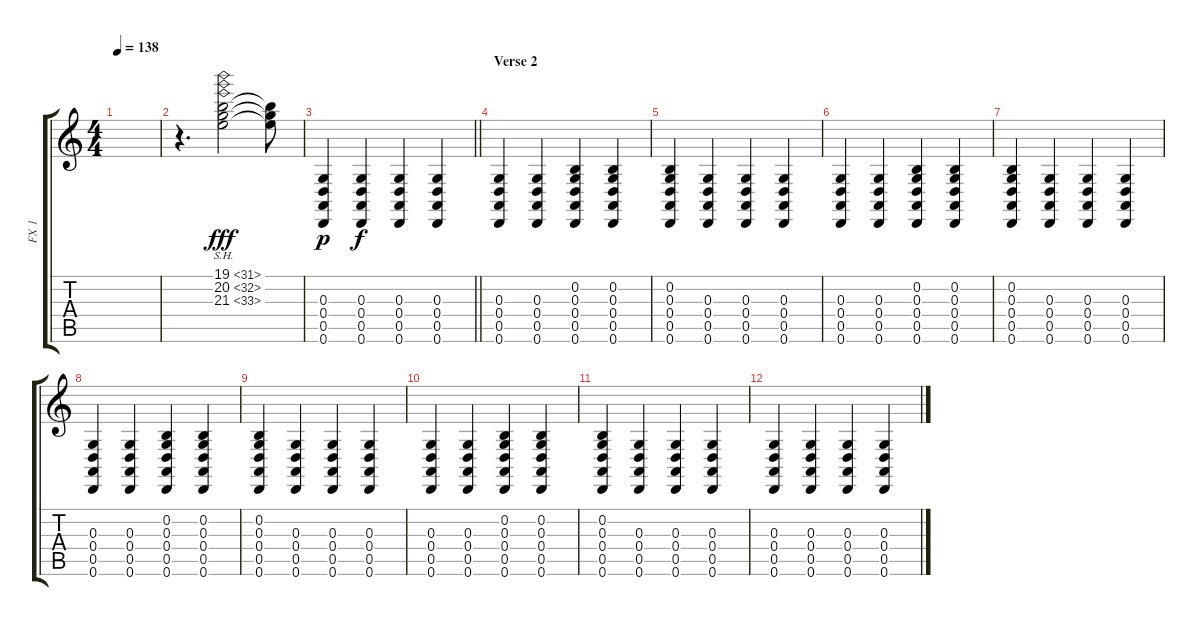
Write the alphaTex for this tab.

\track ("FX 1" "FX 1") {instrument stringensemble1}
\staff {score tabs}
\tuning (E4 B3 G3 D3 A2 D2) {hide}
\ts (4 4)
\tempo 138
\clef g2
\ks c
|
r.4{d balance 8 instrument choiraahs} (19.1{sh 12} 20.2{sh 12} 21.3{sh 12}).2{dy fff} (19.1{t} 20.2{t} 21.3{t}).8 |
\barLineRight lightlight
(0.3 0.4 0.5 0.6).4{dy p instrument melodictom} (0.3 0.4 0.5 0.6).4{dy f} (0.3 0.4 0.5 0.6).4 (0.3 0.4 0.5 0.6).4 |
\section ("" "Verse 2")
(0.3 0.4 0.5 0.6).4 (0.3 0.4 0.5 0.6).4 (0.2 0.3 0.4 0.5 0.6).4 (0.2 0.3 0.4 0.5 0.6).4 |
(0.2 0.3 0.4 0.5 0.6).4 (0.3 0.4 0.5 0.6).4 (0.3 0.4 0.5 0.6).4 (0.3 0.4 0.5 0.6).4 |
(0.3 0.4 0.5 0.6).4 (0.3 0.4 0.5 0.6).4 (0.2 0.3 0.4 0.5 0.6).4 (0.2 0.3 0.4 0.5 0.6).4 |
(0.2 0.3 0.4 0.5 0.6).4 (0.3 0.4 0.5 0.6).4 (0.3 0.4 0.5 0.6).4 (0.3 0.4 0.5 0.6).4 |
(0.3 0.4 0.5 0.6).4 (0.3 0.4 0.5 0.6).4 (0.2 0.3 0.4 0.5 0.6).4 (0.2 0.3 0.4 0.5 0.6).4 |
(0.2 0.3 0.4 0.5 0.6).4 (0.3 0.4 0.5 0.6).4 (0.3 0.4 0.5 0.6).4 (0.3 0.4 0.5 0.6).4 |
(0.3 0.4 0.5 0.6).4 (0.3 0.4 0.5 0.6).4 (0.2 0.3 0.4 0.5 0.6).4 (0.2 0.3 0.4 0.5 0.6).4 |
(0.2 0.3 0.4 0.5 0.6).4 (0.3 0.4 0.5 0.6).4 (0.3 0.4 0.5 0.6).4 (0.3 0.4 0.5 0.6).4 |
(0.3 0.4 0.5 0.6).4 (0.3 0.4 0.5 0.6).4 (0.3 0.4 0.5 0.6).4 (0.3 0.4 0.5 0.6).4
